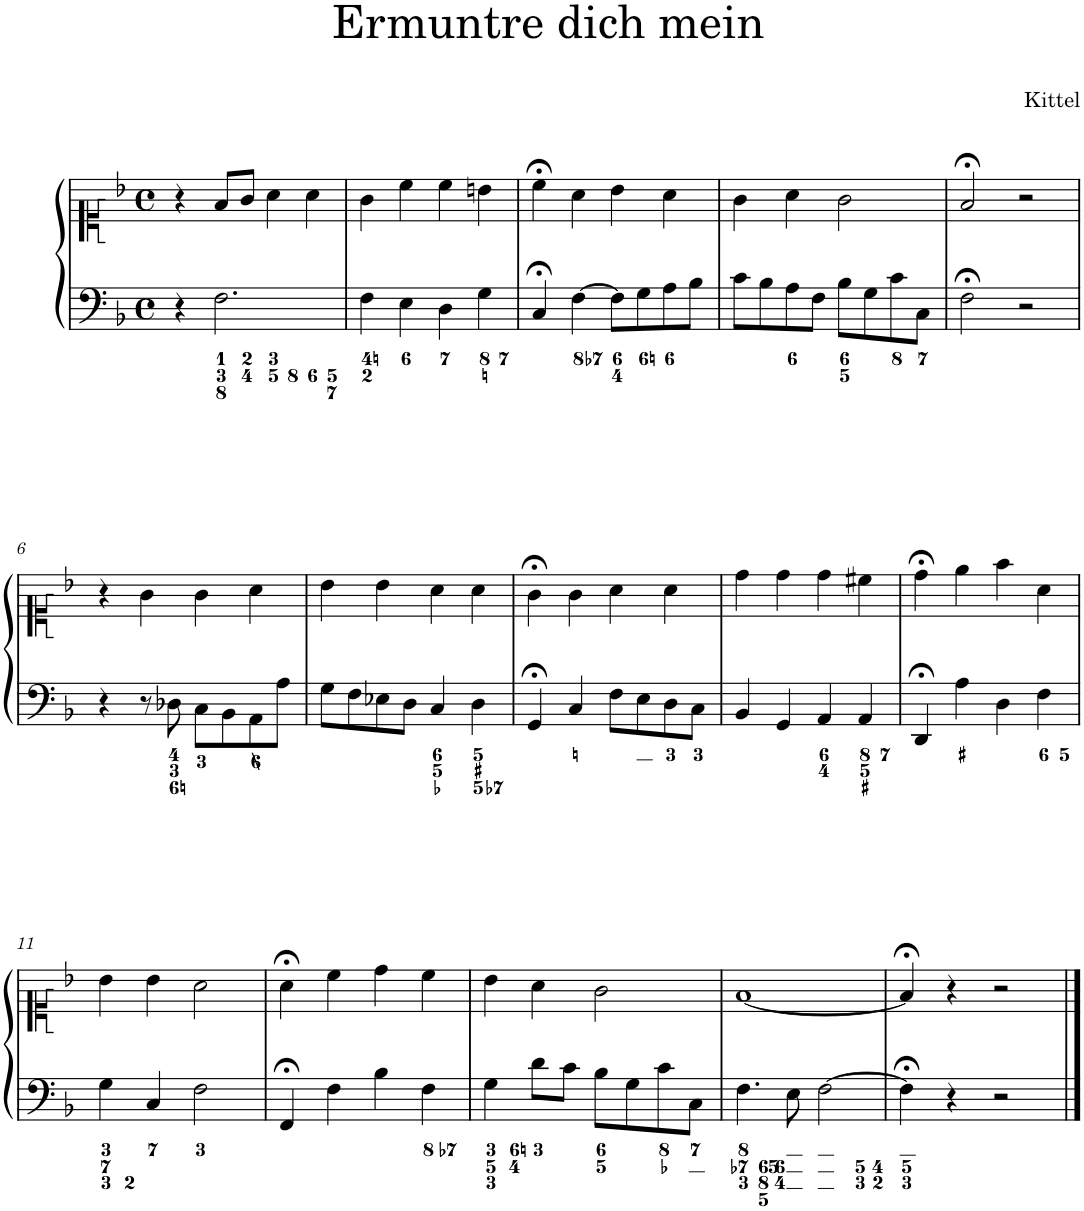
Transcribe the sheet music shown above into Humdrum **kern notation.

**kern	**kern
*part1	*part1
*staff2	*staff1
*I"Piano	*
*I'Pno.	*
*clefF4	*clefC1
*k[b-]	*k[b-]
*M4/4	*M4/4
*met(c)	*met(c)
=1	=1
4r	4r
2.F\	8f/L
.	8g/J
.	4a\
.	4a\
=2	=2
4F\	4g\
4E\	4cc\
4D\	4cc\
4G\	4bn\
=3	=3
4C;</	4cc;<\
[4F\	4a\
8F\L]	4b-\
8G\	.
8A\	4a\
8B-\J	.
=4	=4
8c\L	4g\
8B-\	.
8A\	4a\
8F\J	.
8B-\L	2g\
8G\	.
8c\	.
8C\J	.
=5	=5
2F;<\	2f;</
2r	2r
!!LO:LB:g=z
=6	=6
4r	4r
8r	4g\
8D-X\	.
8C\L	4g\
8BB-\	.
8AA\	4a\
8A\J	.
=7	=7
8G\L	4b-\
8F\	.
8E-X\	4b-\
8D\J	.
4C/	4a\
4D\	4a\
=8	=8
4GG;</	4g;<\
4C/	4g\
8F\L	4a\
8E\	.
8D\	4a\
8C\J	.
=9	=9
4BB-/	4dd\
4GG/	4dd\
4AA/	4dd\
4AA/	4cc#X\
=10	=10
4DD;</	4dd;<\
4A\	4ee\
4D\	4ff\
4F\	4a\
!!LO:LB:g=z
=11	=11
4G\	4b-\
4C/	4b-\
2F\	2a\
=12	=12
4FF;</	4a;<\
4F\	4cc\
4B-\	4dd\
4F\	4cc\
=13	=13
4G\	4b-\
8d\L	4a\
8c\J	.
8B-\L	2g\
8G\	.
8c\	.
8C\J	.
=14	=14
4.F\	[1f
8E\	.
[2F\	.
=15	=15
4F;<\]	4f;</]
4r	4r
2r	2r
==	==
*-	*-
